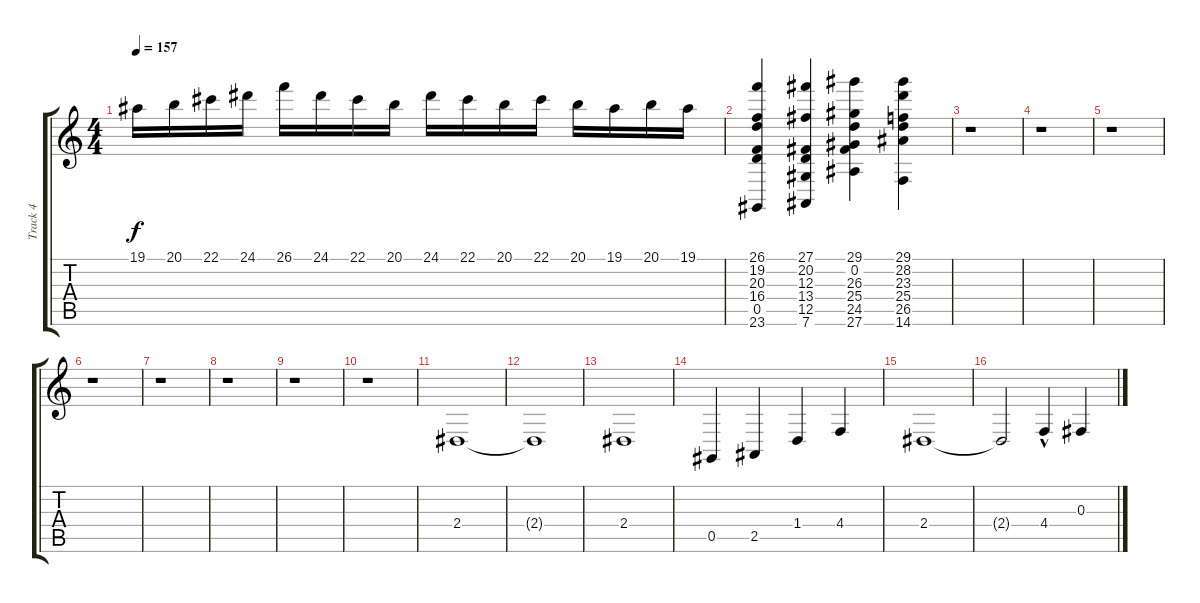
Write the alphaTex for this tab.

\track ("Track 4" "Track 4") {instrument stringensemble1}
\staff {score tabs}
\tuning (Eb4 Bb3 Gb3 Db3 Ab2 Eb2) {hide}
\ts (4 4)
\tempo 157
\clef g2
\ks c
19.1.16{dy f} 20.1.16 22.1.16 24.1.16 26.1.16 24.1.16 22.1.16 20.1.16 24.1.16 22.1.16 20.1.16 22.1.16 20.1.16 19.1.16 20.1.16 19.1.16 |
(26.1 19.2 20.3 16.4 0.5 23.6).4 (27.1 20.2 12.3 13.4 12.5 7.6).4 (29.1 0.2 26.3 25.4 24.5 27.6).4 (29.1 28.2 23.3 25.4 26.5 14.6).4 |
r.1 |
r.1 |
r.1 |
r.1 |
r.1 |
r.1 |
r.1 |
r.1 |
2.4.1 |
2.4{t}.1 |
2.4.1 |
0.5.4 2.5.4 1.4.4 4.4.4 |
2.4.1 |
2.4{t}.2 4.4{hac}.4 0.3.4
